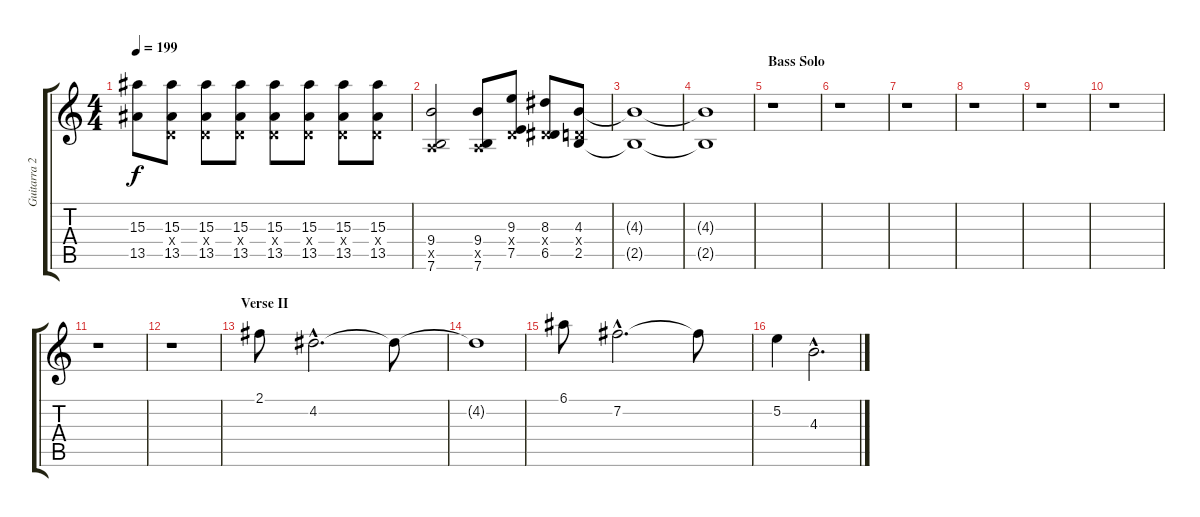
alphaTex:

\track ("Guitarra 2 - Erik" "Guitarra 2") {instrument overdrivenguitar}
\staff {score tabs}
\tuning (E4 B3 G3 D3 A2 E2) {hide}
\ts (4 4)
\tempo 199
\clef g2
\ks c
(15.3{t} 13.5{t}).8{dy f} (15.3 0.4{x} 13.5).8 (15.3 0.4{x} 13.5).8 (15.3 0.4{x} 13.5).8 (15.3 0.4{x} 13.5).8 (15.3 0.4{x} 13.5).8 (15.3 0.4{x} 13.5).8 (15.3 0.4{x} 13.5).8 |
(9.4 0.5{x} 7.6).2 (9.4 0.5{x} 7.6).8 (9.3 0.4{x} 7.5).8 (8.3 0.4{x} 6.5).8 (4.3 0.4{x} 2.5).8 |
(4.3{t} 2.5{t}).1 |
(4.3{t} 2.5{t}).1 |
\section ("" "Bass Solo")
r.1 |
r.1 |
r.1 |
r.1 |
r.1 |
r.1 |
r.1 |
r.1 |
\section ("" "Verse II")
2.1.8 4.2{hac}.2{d} 4.2{t}.8 |
4.2{t}.1 |
6.1.8 7.2{hac}.2{d} 7.2{t}.8 |
5.2.4 4.3{hac}.2{d}
